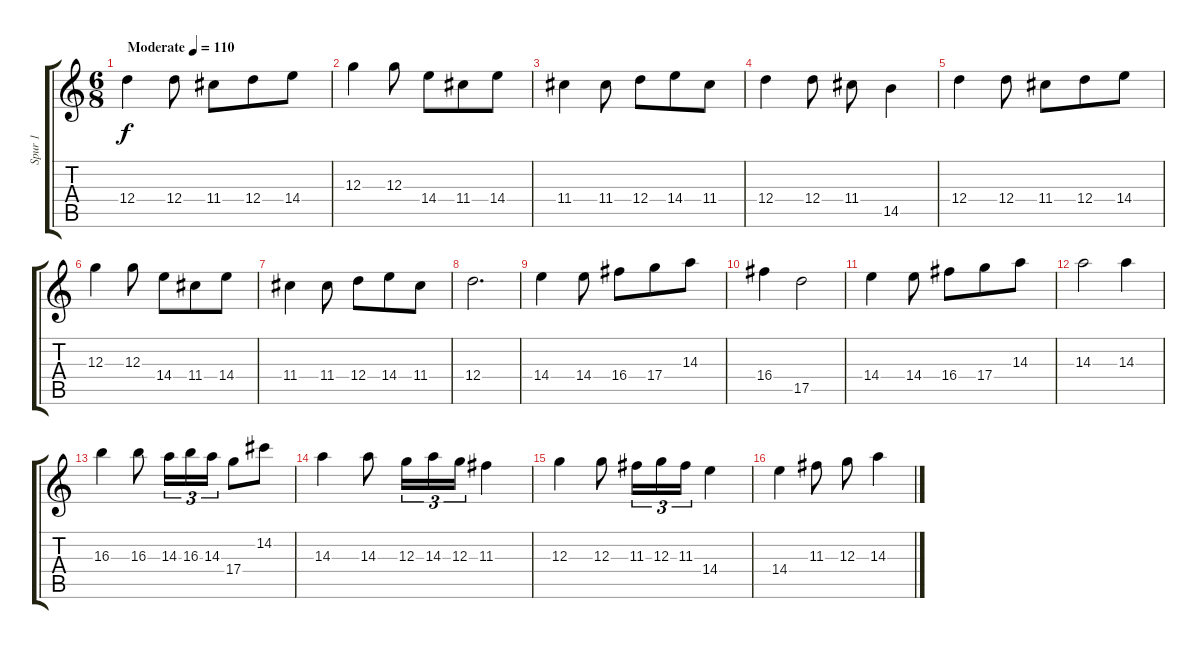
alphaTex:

\track ("Spur 1" "Spur 1") {instrument overdrivenguitar}
\staff {score tabs}
\tuning (E4 B3 G3 D3 A2 E2) {hide}
\ts (6 8)
\tempo (110 "Moderate")
\clef g2
\ks c
12.4.4{dy f instrument overdrivenguitar} 12.4.8 11.4.8 12.4.8 14.4.8 |
12.3.4 12.3.8 14.4.8 11.4.8 14.4.8 |
11.4.4 11.4.8 12.4.8 14.4.8 11.4.8 |
12.4.4 12.4.8 11.4.8 14.5.4 |
12.4.4 12.4.8 11.4.8 12.4.8 14.4.8 |
12.3.4 12.3.8 14.4.8 11.4.8 14.4.8 |
11.4.4 11.4.8 12.4.8 14.4.8 11.4.8 |
12.4.2{d} |
14.4.4 14.4.8 16.4.8 17.4.8 14.3.8 |
16.4.4 17.5.2 |
14.4.4 14.4.8 16.4.8 17.4.8 14.3.8 |
14.3.2 14.3.4 |
16.3.4 16.3.8 14.3.16{tu (3 2)} 16.3.16{tu (3 2)} 14.3.16{tu (3 2)} 17.4.8 14.2.8 |
14.3.4 14.3.8 12.3.16{tu (3 2)} 14.3.16{tu (3 2)} 12.3.16{tu (3 2)} 11.3.4 |
12.3.4 12.3.8 11.3.16{tu (3 2)} 12.3.16{tu (3 2)} 11.3.16{tu (3 2)} 14.4.4 |
14.4.4 11.3.8 12.3.8 14.3.4
